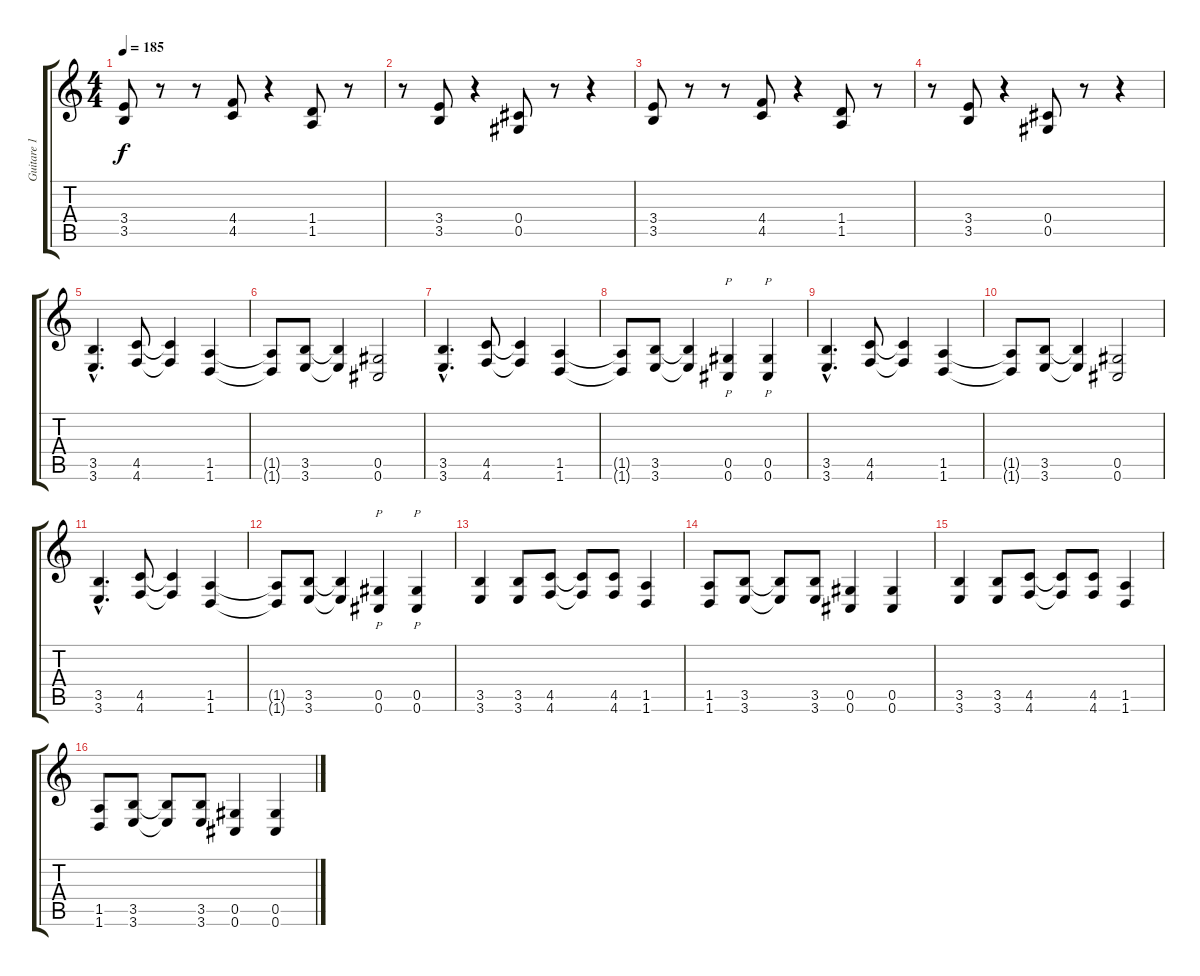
\track ("Guitare 1" "Guitare 1") {instrument distortionguitar}
\staff {score tabs}
\tuning (Eb4 Bb3 Gb3 Db3 Ab2 Db2) {hide}
\ts (4 4)
\tempo 185
\clef g2
\ks c
(3.4 3.5).8{dy f} r.8 r.8 (4.4 4.5).8 r.4 (1.4 1.5).8 r.8 |
r.8 (3.4 3.5).8 r.4 (0.4 0.5).8 r.8 r.4 |
(3.4 3.5).8 r.8 r.8 (4.4 4.5).8 r.4 (1.4 1.5).8 r.8 |
r.8 (3.4 3.5).8 r.4 (0.4 0.5).8 r.8 r.4 |
(3.5{hac} 3.6{hac}).4{d} (4.5 4.6).8 (4.5{t} 4.6{t}).4 (1.5 1.6).4 |
(1.5{t} 1.6{t}).8 (3.5 3.6).8 (3.5{t} 3.6{t}).4 (0.5 0.6).2 |
(3.5{hac} 3.6{hac}).4{d} (4.5 4.6).8 (4.5{t} 4.6{t}).4 (1.5 1.6).4 |
(1.5{t} 1.6{t}).8 (3.5 3.6).8 (3.5{t} 3.6{t}).4 (0.5 0.6).4{p} (0.5 0.6).4{p} |
(3.5{hac} 3.6{hac}).4{d} (4.5 4.6).8 (4.5{t} 4.6{t}).4 (1.5 1.6).4 |
(1.5{t} 1.6{t}).8 (3.5 3.6).8 (3.5{t} 3.6{t}).4 (0.5 0.6).2 |
(3.5{hac} 3.6{hac}).4{d} (4.5 4.6).8 (4.5{t} 4.6{t}).4 (1.5 1.6).4 |
(1.5{t} 1.6{t}).8 (3.5 3.6).8 (3.5{t} 3.6{t}).4 (0.5 0.6).4{p} (0.5 0.6).4{p} |
(3.5 3.6).4 (3.5 3.6).8 (4.5 4.6).8 (4.5{t} 4.6{t}).8 (4.5 4.6).8 (1.5 1.6).4 |
(1.5 1.6).8 (3.5 3.6).8 (3.5{t} 3.6{t}).8 (3.5 3.6).8 (0.5 0.6).4 (0.5 0.6).4 |
(3.5 3.6).4 (3.5 3.6).8 (4.5 4.6).8 (4.5{t} 4.6{t}).8 (4.5 4.6).8 (1.5 1.6).4 |
(1.5 1.6).8 (3.5 3.6).8 (3.5{t} 3.6{t}).8 (3.5 3.6).8 (0.5 0.6).4 (0.5 0.6).4
